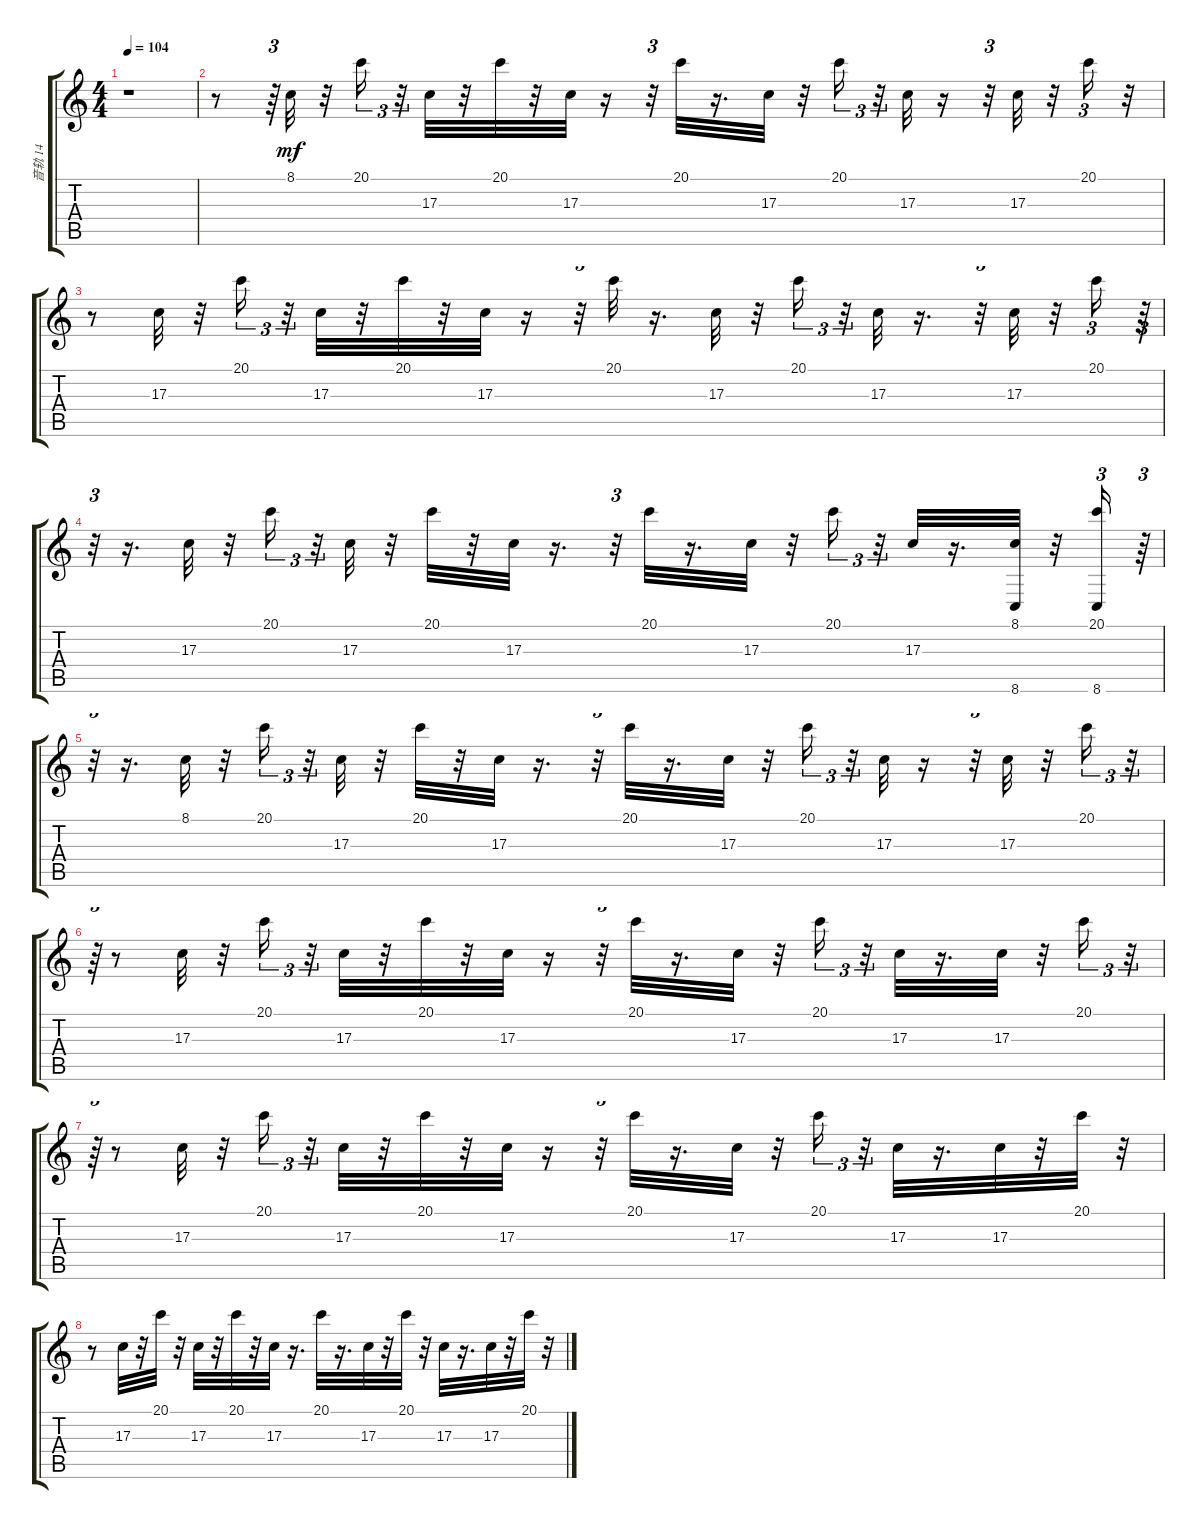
\track ("音轨 14" "音轨 14") {instrument telephonering}
\staff {score tabs}
\tuning (E4 B3 G3 D3 A2 E2) {hide}
\ts (4 4)
\tempo 104
\clef g2
\ks c
r.1{dy mf} |
r.8 r.64{tu (3 2)} 8.1.32 r.32 20.1.16{tu (3 2)} r.32{tu (3 2)} 17.3.32 r.32 20.1.32 r.32 17.3.32 r.16 r.32{tu (3 2)} 20.1.32 r.16{d} 17.3.32 r.32 20.1.16{tu (3 2)} r.32{tu (3 2)} 17.3.32 r.16 r.32{tu (3 2)} 17.3.32 r.32 20.1.16{tu (3 2)} r.32 |
r.8 17.3.32 r.32 20.1.16{tu (3 2)} r.32{tu (3 2)} 17.3.32 r.32 20.1.32 r.32 17.3.32 r.16 r.32{tu (3 2)} 20.1.32 r.16{d} 17.3.32 r.32 20.1.16{tu (3 2)} r.32{tu (3 2)} 17.3.32 r.16{d} r.32{tu (3 2)} 17.3.32 r.32 20.1.16{tu (3 2)} r.64{tu (3 2)} |
r.32{tu (3 2)} r.16{d} 17.3.32 r.32 20.1.16{tu (3 2)} r.32{tu (3 2)} 17.3.32 r.32 20.1.32 r.32 17.3.32 r.16{d} r.32{tu (3 2)} 20.1.32 r.16{d} 17.3.32 r.32 20.1.16{tu (3 2)} r.32{tu (3 2)} 17.3.32 r.16{d} (8.1 8.6).32 r.32 (20.1 8.6).16{tu (3 2)} r.64{tu (3 2)} |
r.32{tu (3 2)} r.16{d} 8.1.32 r.32 20.1.16{tu (3 2)} r.32{tu (3 2)} 17.3.32 r.32 20.1.32 r.32 17.3.32 r.16{d} r.32{tu (3 2)} 20.1.32 r.16{d} 17.3.32 r.32 20.1.16{tu (3 2)} r.32{tu (3 2)} 17.3.32 r.16 r.32{tu (3 2)} 17.3.32 r.32 20.1.16{tu (3 2)} r.32{tu (3 2)} |
r.64{tu (3 2)} r.8 17.3.32 r.32 20.1.16{tu (3 2)} r.32{tu (3 2)} 17.3.32 r.32 20.1.32 r.32 17.3.32 r.16 r.32{tu (3 2)} 20.1.32 r.16{d} 17.3.32 r.32 20.1.16{tu (3 2)} r.32{tu (3 2)} 17.3.32 r.16{d} 17.3.32 r.32 20.1.16{tu (3 2)} r.32{tu (3 2)} |
r.64{tu (3 2)} r.8 17.3.32 r.32 20.1.16{tu (3 2)} r.32{tu (3 2)} 17.3.32 r.32 20.1.32 r.32 17.3.32 r.16 r.32{tu (3 2)} 20.1.32 r.16{d} 17.3.32 r.32 20.1.16{tu (3 2)} r.32{tu (3 2)} 17.3.32 r.16{d} 17.3.32 r.32 20.1.32 r.32 |
r.8 17.3.32 r.32 20.1.32 r.32 17.3.32 r.32 20.1.32 r.32 17.3.32 r.16{d} 20.1.32 r.16{d} 17.3.32 r.32 20.1.32 r.32 17.3.32 r.16{d} 17.3.32 r.32 20.1.32 r.32
